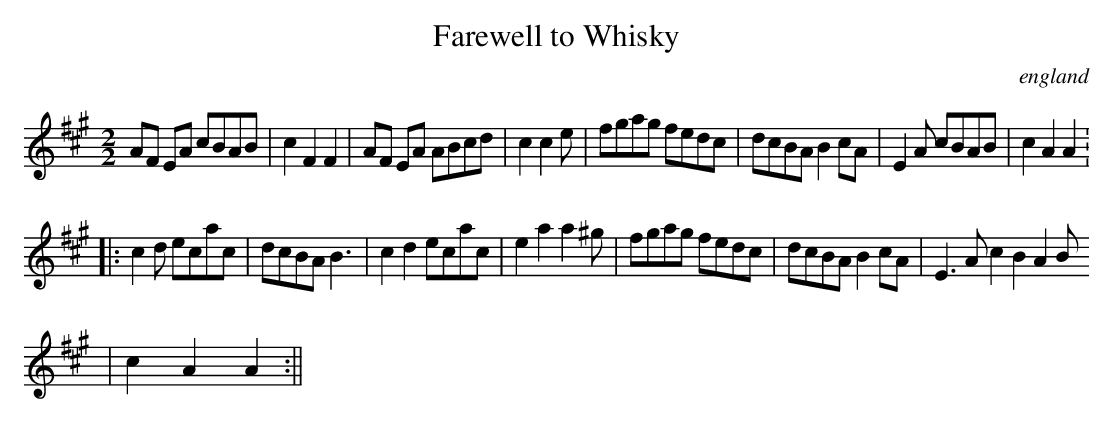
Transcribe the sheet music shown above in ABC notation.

X:1
T:Farewell to Whisky
O:england
M:2/2
L:1/8
K:A major
AF EA cBAB|c2F2F2|AF EA ABcd|c2c2e|fgag fedc|dcBA B2 cA|E2A cBAB|c2A2A2:
||:c2d ecac|dcBA B3|c2d2 ecac|e2a2a2^g|fgag fedc|dcBA B2 cA|E3 A c2B2A2B
2|c2A2A2:||
